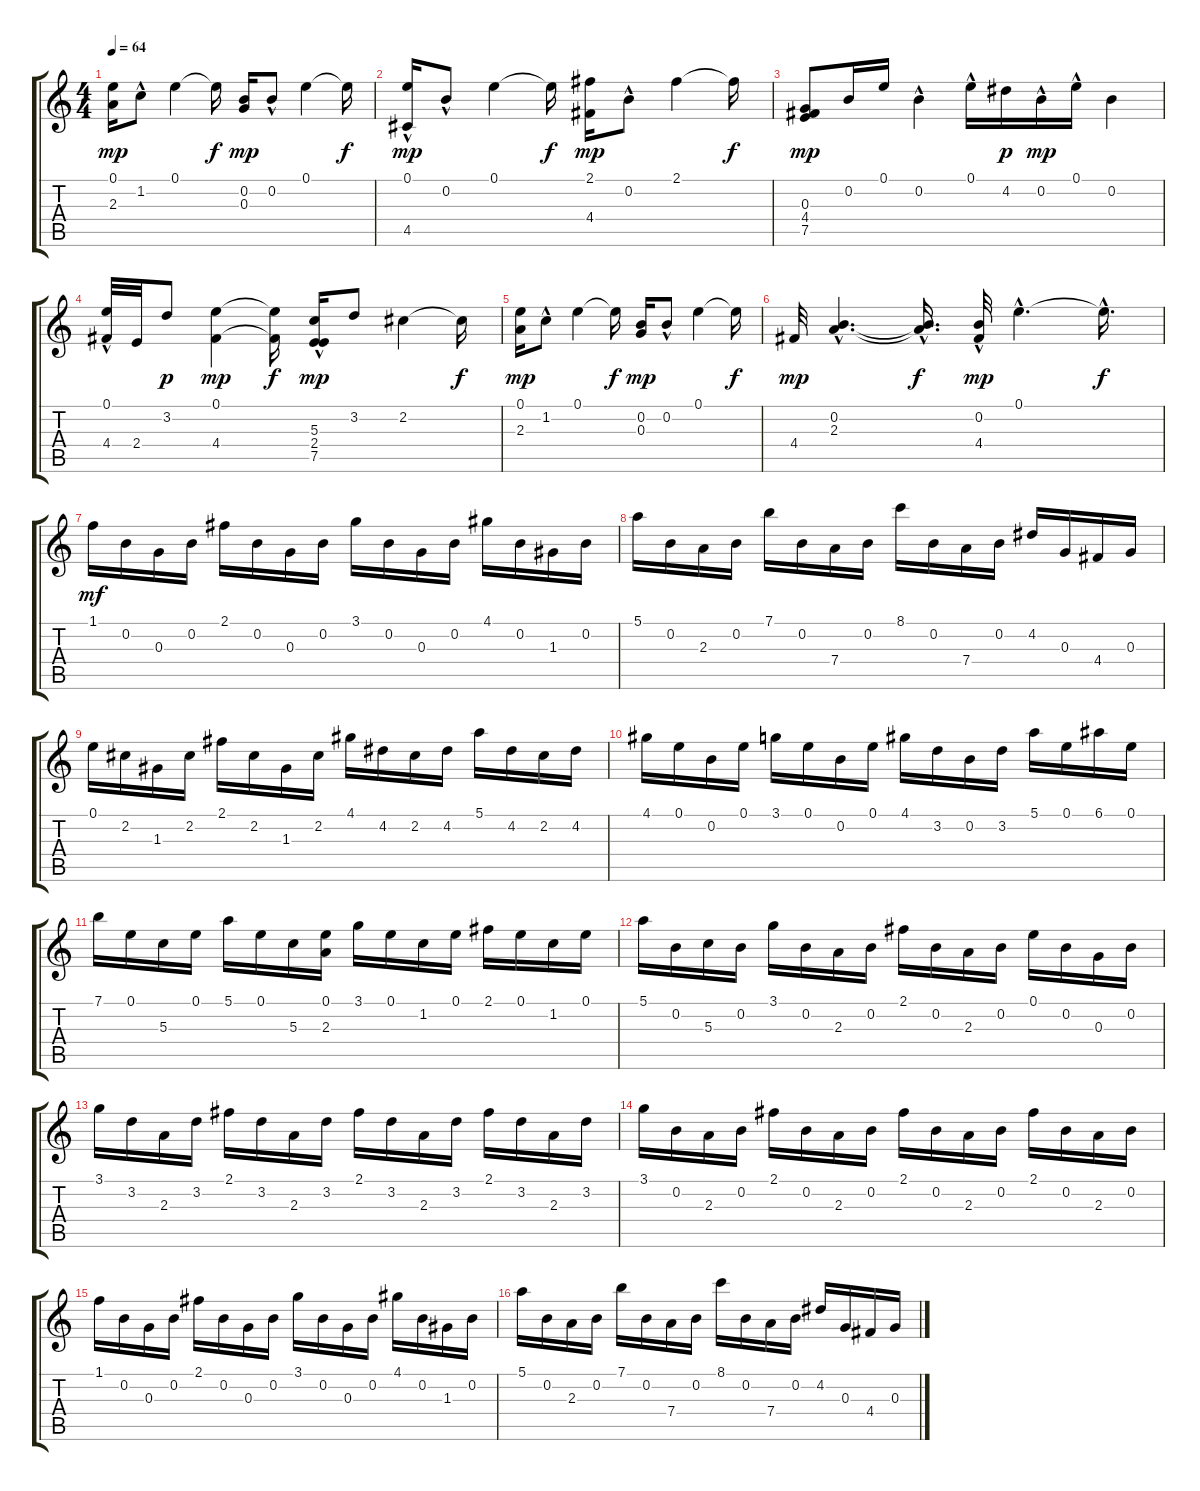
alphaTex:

\track "" {instrument electricguitarclean}
\staff {score tabs}
\tuning (E4 B3 G3 D3 A2 E2) {hide}
\ts (4 4)
\tempo 64
\clef g2
\ks c
(0.1 2.3).16{dy mp} 1.2{hac}.8 0.1.4 0.1{t}.16{dy f} (0.2 0.3).16{dy mp} 0.2{hac}.8 0.1.4 0.1{t}.16{dy f} |
(0.1 4.5{hac}).16{dy mp} 0.2{hac}.8 0.1.4 0.1{t}.16{dy f} (2.1 4.4).16{dy mp} 0.2{hac}.8 2.1.4 2.1{t}.16{dy f} |
(0.3 4.4 7.5).8{dy mp} 0.2.16 0.1.16 0.2{hac}.4 0.1{hac}.16 4.2.16{dy p} 0.2{hac}.16{dy mp} 0.1{hac}.16 0.2.4 |
(0.1 4.4{hac}).32 2.4.32 3.2.8{dy p} (0.1 4.4).4{dy mp} (0.1{t} 4.4{t}).16{dy f} (5.3{hac} 2.4 7.5).16{dy mp} 3.2.8 2.2.4 2.2{t}.16{dy f} |
(0.1 2.3).16{dy mp} 1.2{hac}.8 0.1.4 0.1{t}.16{dy f} (0.2 0.3).16{dy mp} 0.2{hac}.8 0.1.4 0.1{t}.16{dy f} |
4.4.32{dy mp} (0.2{hac} 2.3{hac}).4{d} (0.2{hac t} 2.3{t}).16{d dy f} (0.2{hac} 4.4{hac}).32{dy mp} 0.1{hac}.4{d} 0.1{hac t}.16{d dy f} |
1.1.16{dy mf} 0.2.16 0.3.16 0.2.16 2.1.16 0.2.16 0.3.16 0.2.16 3.1.16 0.2.16 0.3.16 0.2.16 4.1.16 0.2.16 1.3.16 0.2.16 |
5.1.16 0.2.16 2.3.16 0.2.16 7.1.16 0.2.16 7.4.16 0.2.16 8.1.16 0.2.16 7.4.16 0.2.16 4.2.16 0.3.16 4.4.16 0.3.16 |
0.1.16 2.2.16 1.3.16 2.2.16 2.1.16 2.2.16 1.3.16 2.2.16 4.1.16 4.2.16 2.2.16 4.2.16 5.1.16 4.2.16 2.2.16 4.2.16 |
4.1.16 0.1.16 0.2.16 0.1.16 3.1.16 0.1.16 0.2.16 0.1.16 4.1.16 3.2.16 0.2.16 3.2.16 5.1.16 0.1.16 6.1.16 0.1.16 |
7.1.16 0.1.16 5.3.16 0.1.16 5.1.16 0.1.16 5.3.16 (0.1 2.3).16 3.1.16 0.1.16 1.2.16 0.1.16 2.1.16 0.1.16 1.2.16 0.1.16 |
5.1.16 0.2.16 5.3.16 0.2.16 3.1.16 0.2.16 2.3.16 0.2.16 2.1.16 0.2.16 2.3.16 0.2.16 0.1.16 0.2.16 0.3.16 0.2.16 |
3.1.16 3.2.16 2.3.16 3.2.16 2.1.16 3.2.16 2.3.16 3.2.16 2.1.16 3.2.16 2.3.16 3.2.16 2.1.16 3.2.16 2.3.16 3.2.16 |
3.1.16 0.2.16 2.3.16 0.2.16 2.1.16 0.2.16 2.3.16 0.2.16 2.1.16 0.2.16 2.3.16 0.2.16 2.1.16 0.2.16 2.3.16 0.2.16 |
1.1.16 0.2.16 0.3.16 0.2.16 2.1.16 0.2.16 0.3.16 0.2.16 3.1.16 0.2.16 0.3.16 0.2.16 4.1.16 0.2.16 1.3.16 0.2.16 |
5.1.16 0.2.16 2.3.16 0.2.16 7.1.16 0.2.16 7.4.16 0.2.16 8.1.16 0.2.16 7.4.16 0.2.16 4.2.16 0.3.16 4.4.16 0.3.16
